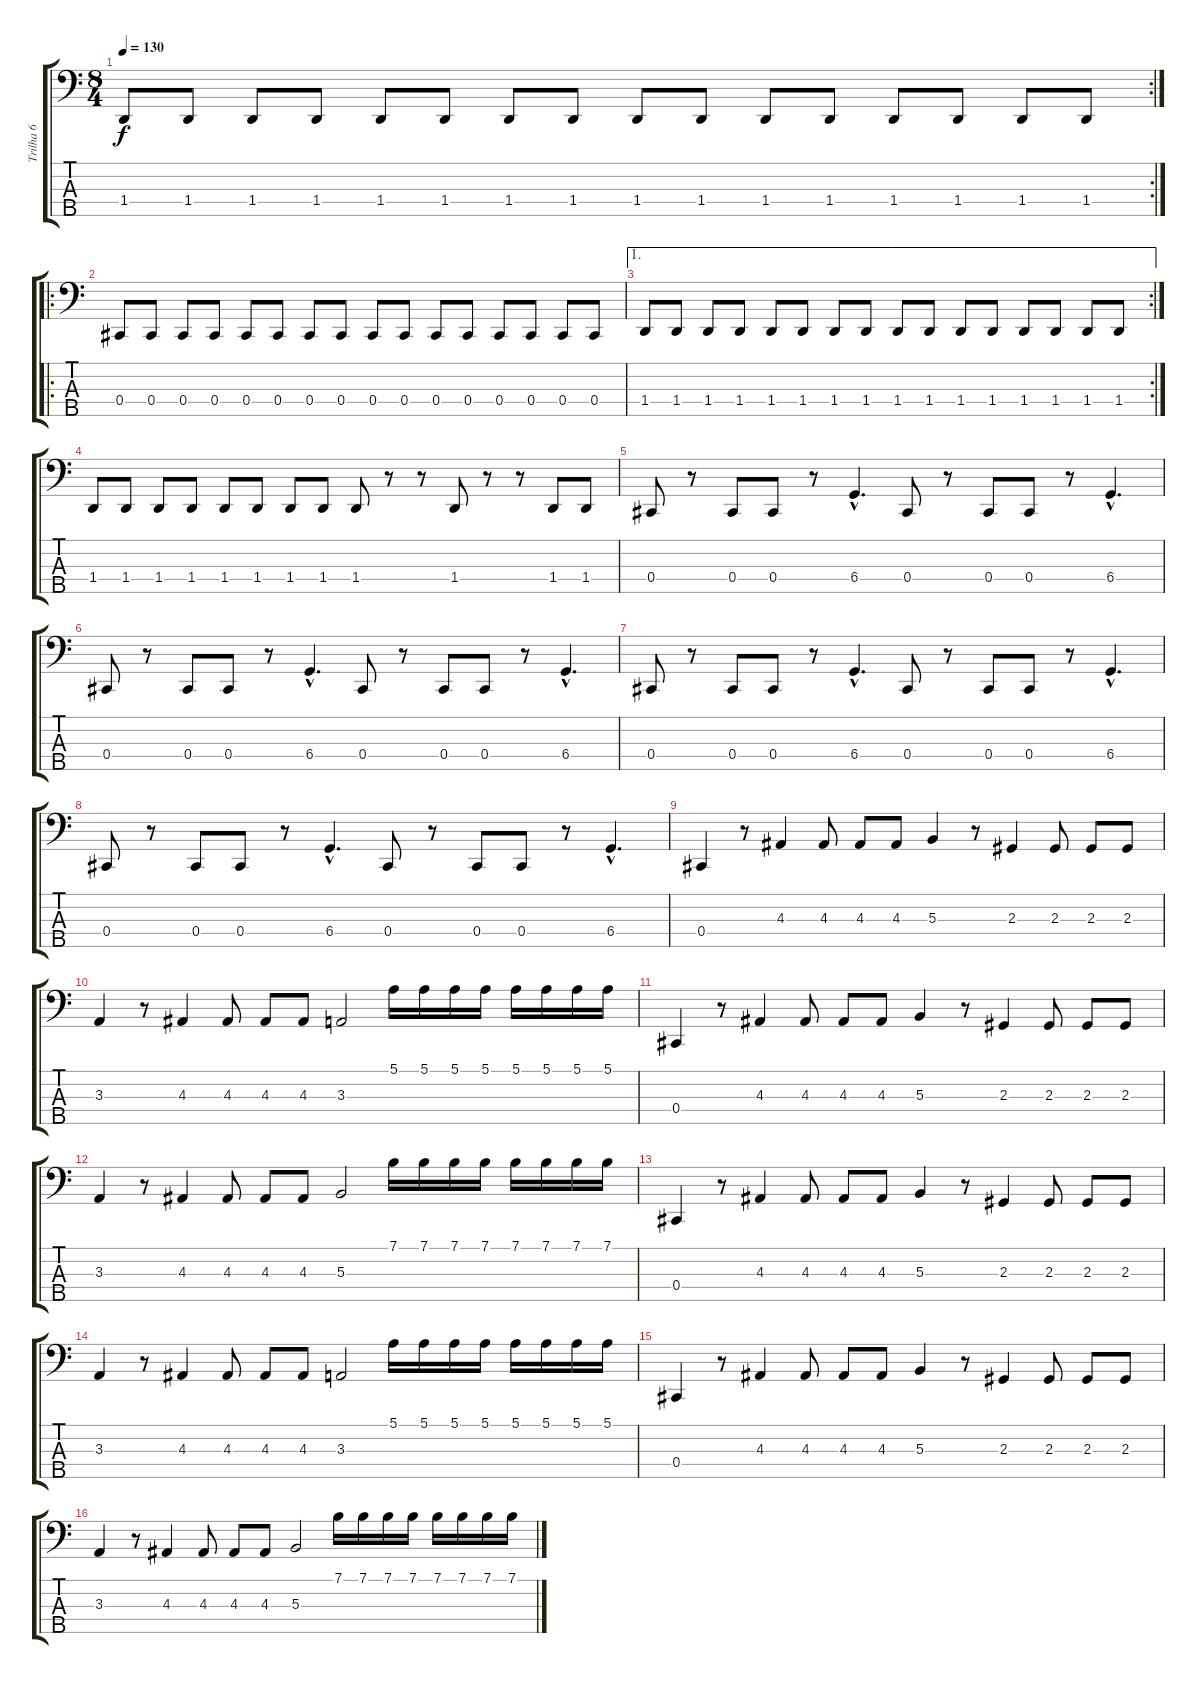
\track ("Trilha 6" "Trilha 6") {instrument electricbassfinger}
\staff {score tabs}
\tuning (E2 B1 Gb1 Db1 Ab0) {hide}
\rc 2
\ts (8 4)
\tempo 130
\clef f4
\ks c
1.4.8{dy f} 1.4.8 1.4.8 1.4.8 1.4.8 1.4.8 1.4.8 1.4.8 1.4.8 1.4.8 1.4.8 1.4.8 1.4.8 1.4.8 1.4.8 1.4.8 |
\ro
0.4.8 0.4.8 0.4.8 0.4.8 0.4.8 0.4.8 0.4.8 0.4.8 0.4.8 0.4.8 0.4.8 0.4.8 0.4.8 0.4.8 0.4.8 0.4.8 |
\ae 1
\rc 2
1.4.8 1.4.8 1.4.8 1.4.8 1.4.8 1.4.8 1.4.8 1.4.8 1.4.8 1.4.8 1.4.8 1.4.8 1.4.8 1.4.8 1.4.8 1.4.8 |
1.4.8 1.4.8 1.4.8 1.4.8 1.4.8 1.4.8 1.4.8 1.4.8 1.4.8 r.8 r.8 1.4.8 r.8 r.8 1.4.8 1.4.8 |
0.4.8 r.8 0.4.8 0.4.8 r.8 6.4{hac}.4{d} 0.4.8 r.8 0.4.8 0.4.8 r.8 6.4{hac}.4{d} |
0.4.8 r.8 0.4.8 0.4.8 r.8 6.4{hac}.4{d} 0.4.8 r.8 0.4.8 0.4.8 r.8 6.4{hac}.4{d} |
0.4.8 r.8 0.4.8 0.4.8 r.8 6.4{hac}.4{d} 0.4.8 r.8 0.4.8 0.4.8 r.8 6.4{hac}.4{d} |
0.4.8 r.8 0.4.8 0.4.8 r.8 6.4{hac}.4{d} 0.4.8 r.8 0.4.8 0.4.8 r.8 6.4{hac}.4{d} |
0.4.4 r.8 4.3.4 4.3.8 4.3.8 4.3.8 5.3.4 r.8 2.3.4 2.3.8 2.3.8 2.3.8 |
3.3.4 r.8 4.3.4 4.3.8 4.3.8 4.3.8 3.3.2 5.1.16 5.1.16 5.1.16 5.1.16 5.1.16 5.1.16 5.1.16 5.1.16 |
0.4.4 r.8 4.3.4 4.3.8 4.3.8 4.3.8 5.3.4 r.8 2.3.4 2.3.8 2.3.8 2.3.8 |
3.3.4 r.8 4.3.4 4.3.8 4.3.8 4.3.8 5.3.2 7.1.16 7.1.16 7.1.16 7.1.16 7.1.16 7.1.16 7.1.16 7.1.16 |
0.4.4 r.8 4.3.4 4.3.8 4.3.8 4.3.8 5.3.4 r.8 2.3.4 2.3.8 2.3.8 2.3.8 |
3.3.4 r.8 4.3.4 4.3.8 4.3.8 4.3.8 3.3.2 5.1.16 5.1.16 5.1.16 5.1.16 5.1.16 5.1.16 5.1.16 5.1.16 |
0.4.4 r.8 4.3.4 4.3.8 4.3.8 4.3.8 5.3.4 r.8 2.3.4 2.3.8 2.3.8 2.3.8 |
3.3.4 r.8 4.3.4 4.3.8 4.3.8 4.3.8 5.3.2 7.1.16 7.1.16 7.1.16 7.1.16 7.1.16 7.1.16 7.1.16 7.1.16
